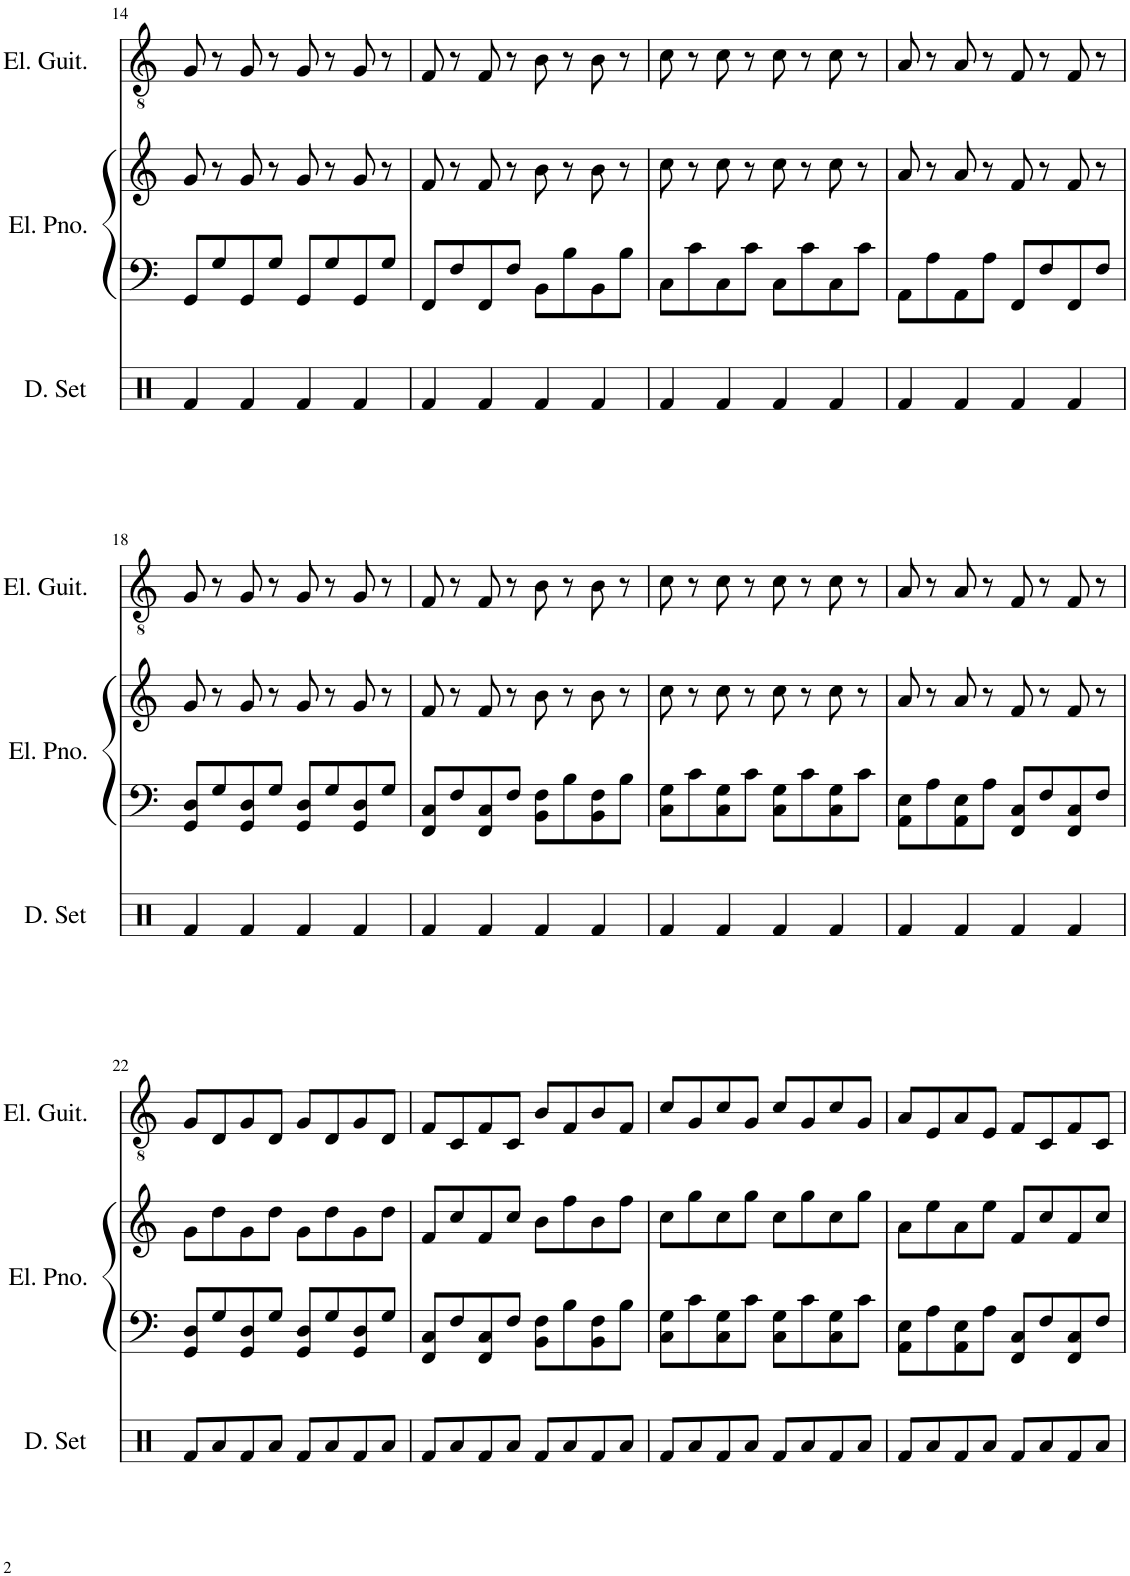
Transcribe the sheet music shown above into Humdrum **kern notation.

**kern	**kern	**kern	**kern
*part3	*part2	*part2	*part1
*staff4	*staff3	*staff2	*staff1
*I"ドラムセット	*I"エレクトリックピアノ	*	*I"エレキギター
!!LO:PB:g=z
*clefX	*clefF4	*clefG2	*clefGv2
*k[]	*k[]	*k[]	*k[]
*M4/4	*M4/4	*M4/4	*M4/4
=14	=14	=14	=14
4Rf/	8GG/L	8g/	8G/
.	8G/	8r	8r
4Rf/	8GG/	8g/	8G/
.	8G/J	8r	8r
4Rf/	8GG/L	8g/	8G/
.	8G/	8r	8r
4Rf/	8GG/	8g/	8G/
.	8G/J	8r	8r
=15	=15	=15	=15
4Rf/	8FF/L	8f/	8F/
.	8F/	8r	8r
4Rf/	8FF/	8f/	8F/
.	8F/J	8r	8r
4Rf/	8BB\L	8b\	8B\
.	8B\	8r	8r
4Rf/	8BB\	8b\	8B\
.	8B\J	8r	8r
=16	=16	=16	=16
4Rf/	8C\L	8cc\	8c\
.	8c\	8r	8r
4Rf/	8C\	8cc\	8c\
.	8c\J	8r	8r
4Rf/	8C\L	8cc\	8c\
.	8c\	8r	8r
4Rf/	8C\	8cc\	8c\
.	8c\J	8r	8r
=17	=17	=17	=17
4Rf/	8AA\L	8a/	8A/
.	8A\	8r	8r
4Rf/	8AA\	8a/	8A/
.	8A\J	8r	8r
4Rf/	8FF/L	8f/	8F/
.	8F/	8r	8r
4Rf/	8FF/	8f/	8F/
.	8F/J	8r	8r
!!LO:LB:g=z
=18	=18	=18	=18
4Rf/	8GG/ 8D/L	8g/	8G/
.	8G/	8r	8r
4Rf/	8GG/ 8D/	8g/	8G/
.	8G/J	8r	8r
4Rf/	8GG/ 8D/L	8g/	8G/
.	8G/	8r	8r
4Rf/	8GG/ 8D/	8g/	8G/
.	8G/J	8r	8r
=19	=19	=19	=19
4Rf/	8FF/ 8C/L	8f/	8F/
.	8F/	8r	8r
4Rf/	8FF/ 8C/	8f/	8F/
.	8F/J	8r	8r
4Rf/	8BB\ 8F\L	8b\	8B\
.	8B\	8r	8r
4Rf/	8BB\ 8F\	8b\	8B\
.	8B\J	8r	8r
=20	=20	=20	=20
4Rf/	8C\ 8G\L	8cc\	8c\
.	8c\	8r	8r
4Rf/	8C\ 8G\	8cc\	8c\
.	8c\J	8r	8r
4Rf/	8C\ 8G\L	8cc\	8c\
.	8c\	8r	8r
4Rf/	8C\ 8G\	8cc\	8c\
.	8c\J	8r	8r
=21	=21	=21	=21
4Rf/	8AA\ 8E\L	8a/	8A/
.	8A\	8r	8r
4Rf/	8AA\ 8E\	8a/	8A/
.	8A\J	8r	8r
4Rf/	8FF/ 8C/L	8f/	8F/
.	8F/	8r	8r
4Rf/	8FF/ 8C/	8f/	8F/
.	8F/J	8r	8r
!!LO:LB:g=z
=22	=22	=22	=22
8Rf/L	8GG/ 8D/L	8g\L	8G/L
8Ra/	8G/	8dd\	8D/
8Rf/	8GG/ 8D/	8g\	8G/
8Ra/J	8G/J	8dd\J	8D/J
8Rf/L	8GG/ 8D/L	8g\L	8G/L
8Ra/	8G/	8dd\	8D/
8Rf/	8GG/ 8D/	8g\	8G/
8Ra/J	8G/J	8dd\J	8D/J
=23	=23	=23	=23
8Rf/L	8FF/ 8C/L	8f/L	8F/L
8Ra/	8F/	8cc/	8C/
8Rf/	8FF/ 8C/	8f/	8F/
8Ra/J	8F/J	8cc/J	8C/J
8Rf/L	8BB\ 8F\L	8b\L	8B/L
8Ra/	8B\	8ff\	8F/
8Rf/	8BB\ 8F\	8b\	8B/
8Ra/J	8B\J	8ff\J	8F/J
=24	=24	=24	=24
8Rf/L	8C\ 8G\L	8cc\L	8c/L
8Ra/	8c\	8gg\	8G/
8Rf/	8C\ 8G\	8cc\	8c/
8Ra/J	8c\J	8gg\J	8G/J
8Rf/L	8C\ 8G\L	8cc\L	8c/L
8Ra/	8c\	8gg\	8G/
8Rf/	8C\ 8G\	8cc\	8c/
8Ra/J	8c\J	8gg\J	8G/J
=25	=25	=25	=25
8Rf/L	8AA\ 8E\L	8a\L	8A/L
8Ra/	8A\	8ee\	8E/
8Rf/	8AA\ 8E\	8a\	8A/
8Ra/J	8A\J	8ee\J	8E/J
8Rf/L	8FF/ 8C/L	8f/L	8F/L
8Ra/	8F/	8cc/	8C/
8Rf/	8FF/ 8C/	8f/	8F/
8Ra/J	8F/J	8cc/J	8C/J
=	=	=	=
*-	*-	*-	*-
